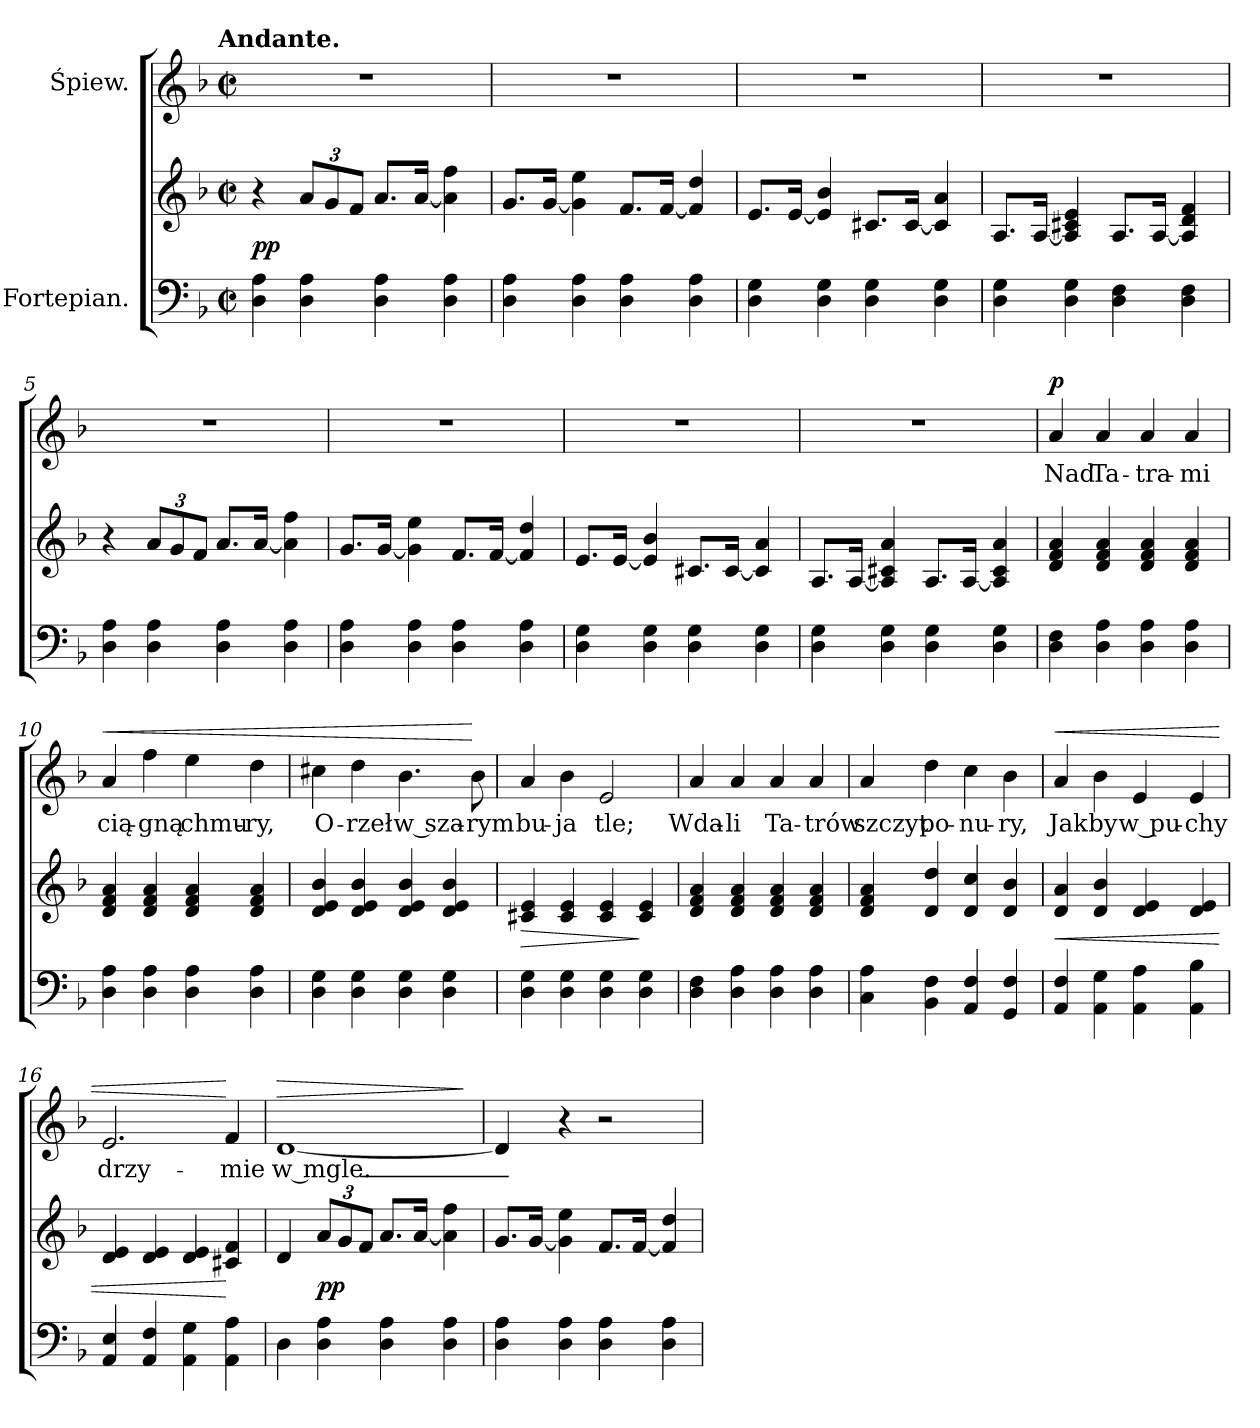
**kern	**kern	**dynam	**kern	**text	**dynam
*part2	*part2	*part2	*part1	*part1	*part1
*staff3	*staff2	*staff2/3	*staff1	*staff1	*staff1
*I"Fortepian.	*	*	*I"Śpiew.	*	*
*clefF4	*clefG2	*	*clefG2	*	*
*k[b-]	*k[b-]	*	*k[b-]	*	*
*d:	*d:	*	*d:	*	*
!!LO:TX:omd:t=Andante.
*M2/2	*M2/2	*	*M2/2	*	*
*met(c|)	*met(c|)	*	*met(c|)	*	*
=1	=1	=1	=1	=1	=1
4D\ 4A\	4r	pp	1r	.	.
4D\ 4A\	12a/L	.	.	.	.
.	12g/	.	.	.	.
.	12f/J	.	.	.	.
4D\ 4A\	8.a/L	.	.	.	.
.	[16a/Jk	.	.	.	.
4D\ 4A\	4a]\ 4ff\	.	.	.	.
=2	=2	=2	=2	=2	=2
4D\ 4A\	8.g/L	.	1r	.	.
.	[16g/Jk	.	.	.	.
4D\ 4A\	4g]\ 4ee\	.	.	.	.
4D\ 4A\	8.f/L	.	.	.	.
.	[16f/Jk	.	.	.	.
4D\ 4A\	4f]/ 4dd/	.	.	.	.
=3	=3	=3	=3	=3	=3
4D\ 4G\	8.e/L	.	1r	.	.
.	[16e/Jk	.	.	.	.
4D\ 4G\	4e]/ 4b-/	.	.	.	.
4D\ 4G\	8.c#X/L	.	.	.	.
.	[16c#/Jk	.	.	.	.
4D\ 4G\	4c#]/ 4a/	.	.	.	.
=4	=4	=4	=4	=4	=4
4D\ 4G\	8.A/L	.	1r	.	.
.	[16A/Jk	.	.	.	.
4D\ 4G\	4A]/ 4c#X/ 4e/	.	.	.	.
4D\ 4F\	8.A/L	.	.	.	.
.	[16A/Jk	.	.	.	.
4D\ 4F\	4A]/ 4d/ 4f/	.	.	.	.
=5	=5	=5	=5	=5	=5
4D\ 4A\	4r	.	1r	.	.
4D\ 4A\	12a/L	.	.	.	.
.	12g/	.	.	.	.
.	12f/J	.	.	.	.
4D\ 4A\	8.a/L	.	.	.	.
.	[16a/Jk	.	.	.	.
4D\ 4A\	4a]\ 4ff\	.	.	.	.
=6	=6	=6	=6	=6	=6
4D\ 4A\	8.g/L	.	1r	.	.
.	[16g/Jk	.	.	.	.
4D\ 4A\	4g]\ 4ee\	.	.	.	.
4D\ 4A\	8.f/L	.	.	.	.
.	[16f/Jk	.	.	.	.
4D\ 4A\	4f]/ 4dd/	.	.	.	.
=7	=7	=7	=7	=7	=7
4D\ 4G\	8.e/L	.	1r	.	.
.	[16e/Jk	.	.	.	.
4D\ 4G\	4e]/ 4b-/	.	.	.	.
4D\ 4G\	8.c#X/L	.	.	.	.
.	[16c#/Jk	.	.	.	.
4D\ 4G\	4c#]/ 4a/	.	.	.	.
=8	=8	=8	=8	=8	=8
4D\ 4G\	8.A/L	.	1r	.	.
.	[16A/Jk	.	.	.	.
4D\ 4G\	4A]/ 4c#X/ 4a/	.	.	.	.
4D\ 4G\	8.A/L	.	.	.	.
.	[16A/Jk	.	.	.	.
4D\ 4G\	4A]/ 4c#/ 4a/	.	.	.	.
=9	=9	=9	=9	=9	=9
!	!	!	!	!	!LO:DY:a
4D\ 4F\	4d/ 4f/ 4a/	.	4a/	Nad	p
4D\ 4A\	4d/ 4f/ 4a/	.	4a/	Ta-	.
4D\ 4A\	4d/ 4f/ 4a/	.	4a/	-tra-	.
4D\ 4A\	4d/ 4f/ 4a/	.	4a/	-mi	.
=10	=10	=10	=10	=10	=10
!	!	!	!	!	!LO:HP:a
4D\ 4A\	4d/ 4f/ 4a/	.	4a/	cią-	<
4D\ 4A\	4d/ 4f/ 4a/	.	4ff\	-gną	.
4D\ 4A\	4d/ 4f/ 4a/	.	4ee\	chmu-	.
4D\ 4A\	4d/ 4f/ 4a/	.	4dd\	-ry,	.
=11	=11	=11	=11	=11	=11
4D\ 4G\	4d/ 4e/ 4b-/	.	4cc#X\	O-	.
4D\ 4G\	4d/ 4e/ 4b-/	.	4dd\	-rzeł	.
4D\ 4G\	4d/ 4e/ 4b-/	.	4.b-\	w sza-	.
4D\ 4G\	4d/ 4e/ 4b-/	.	.	.	.
.	.	.	8b-\	-rym	[
=12	=12	=12	=12	=12	=12
4D\ 4G\	4c#X/ 4e/	>	4a/	bu-	.
4D\ 4G\	4c#/ 4e/	.	4b-\	-ja	.
4D\ 4G\	4c#/ 4e/	.	2e/	tle;	.
4D\ 4G\	4c#/ 4e/	]	.	.	.
=13	=13	=13	=13	=13	=13
4D\ 4F\	4d/ 4f/ 4a/	.	4a/	Wda-	.
4D\ 4A\	4d/ 4f/ 4a/	.	4a/	-li	.
4D\ 4A\	4d/ 4f/ 4a/	.	4a/	Ta-	.
4D\ 4A\	4d/ 4f/ 4a/	.	4a/	-trów	.
=14	=14	=14	=14	=14	=14
4C\ 4A\	4d/ 4f/ 4a/	.	4a/	szczyt	.
4BB-\ 4F\	4d/ 4dd/	.	4dd\	po-	.
4AA/ 4F/	4d/ 4cc/	.	4cc\	-nu-	.
4GG/ 4F/	4d/ 4b-/	.	4b-\	-ry,	.
=15	=15	=15	=15	=15	=15
!	!	!	!	!	!LO:HP:a
4AA/ 4F/	4d/ 4a/	<	4a/	Jak	<
4AA\ 4G\	4d/ 4b-/	.	4b-\	by	.
4AA\ 4A\	4d/ 4e/	.	4e/	w pu-	.
4AA\ 4B-\	4d/ 4e/	.	4e/	-chy	.
=16	=16	=16	=16	=16	=16
4AA/ 4E/	4d/ 4e/	.	2.e/	drzy-	.
4AA/ 4F/	4d/ 4e/	.	.	.	.
4AA\ 4G\	4d/ 4e/	.	.	.	.
4AA\ 4A\	4c#X/ 4f/	[	4f/	-mie	[
=17	=17	=17	=17	=17	=17
!	!	!	!	!	!LO:HP:a
4D\	4d/	.	[1d	w mgle._	>
4D\ 4A\	12a/L	pp	.	.	.
.	12g/	.	.	.	.
.	12f/J	.	.	.	.
4D\ 4A\	8.a/L	.	.	.	.
.	[16a/Jk	.	.	.	.
4D\ 4A\	4a]\ 4ff\	.	.	.	.
.	.	.	.	.	]
=18	=18	=18	=18	=18	=18
4D\ 4A\	8.g/L	.	4d/]	.	.
.	[16g/Jk	.	.	.	.
4D\ 4A\	4g]\ 4ee\	.	4r	.	.
4D\ 4A\	8.f/L	.	2r	.	.
.	[16f/Jk	.	.	.	.
4D\ 4A\	4f]/ 4dd/	.	.	.	.
=	=	=	=	=	=
*-	*-	*-	*-	*-	*-
